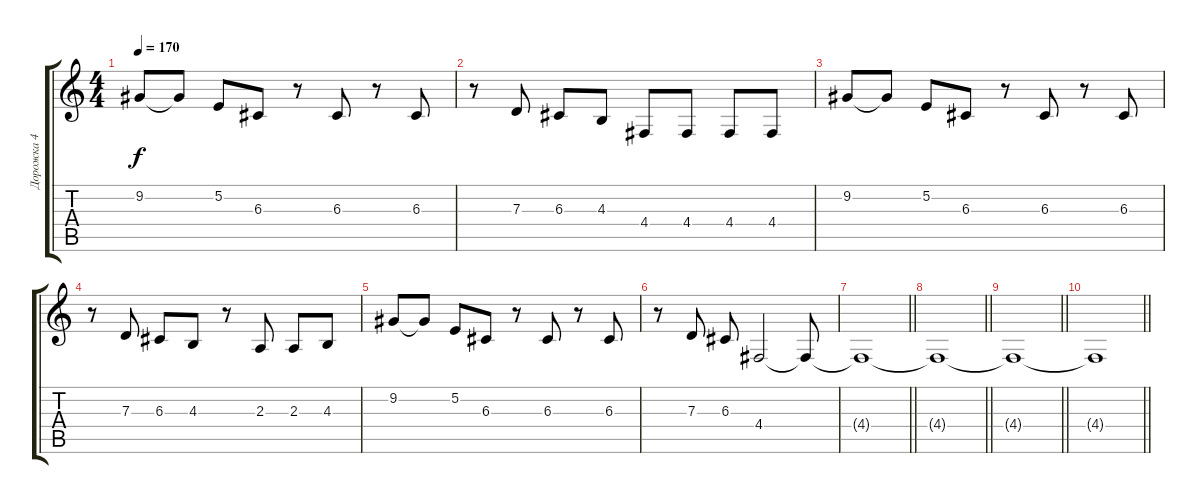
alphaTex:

\track ("Дорожка 4" "Дорожка 4") {instrument altosax}
\staff {score tabs}
\tuning (E4 B3 G3 D3 A2 E2) {hide}
\ts (4 4)
\tempo 170
\clef g2
\ks c
9.2.8{dy f} 9.2{t}.8 5.2.8 6.3.8 r.8 6.3.8 r.8 6.3.8 |
r.8 7.3.8 6.3.8 4.3.8 4.4.8 4.4.8 4.4.8 4.4.8 |
9.2.8 9.2{t}.8 5.2.8 6.3.8 r.8 6.3.8 r.8 6.3.8 |
r.8 7.3.8 6.3.8 4.3.8 r.8 2.3.8 2.3.8 4.3.8 |
9.2.8 9.2{t}.8 5.2.8 6.3.8 r.8 6.3.8 r.8 6.3.8 |
r.8 7.3.8 6.3.8 4.4.2 4.4{t}.8 |
\barLineRight lightlight
4.4{t}.1 |
\barLineRight lightlight
4.4{t}.1 |
\barLineRight lightlight
4.4{t}.1 |
\barLineRight lightlight
4.4{t}.1
